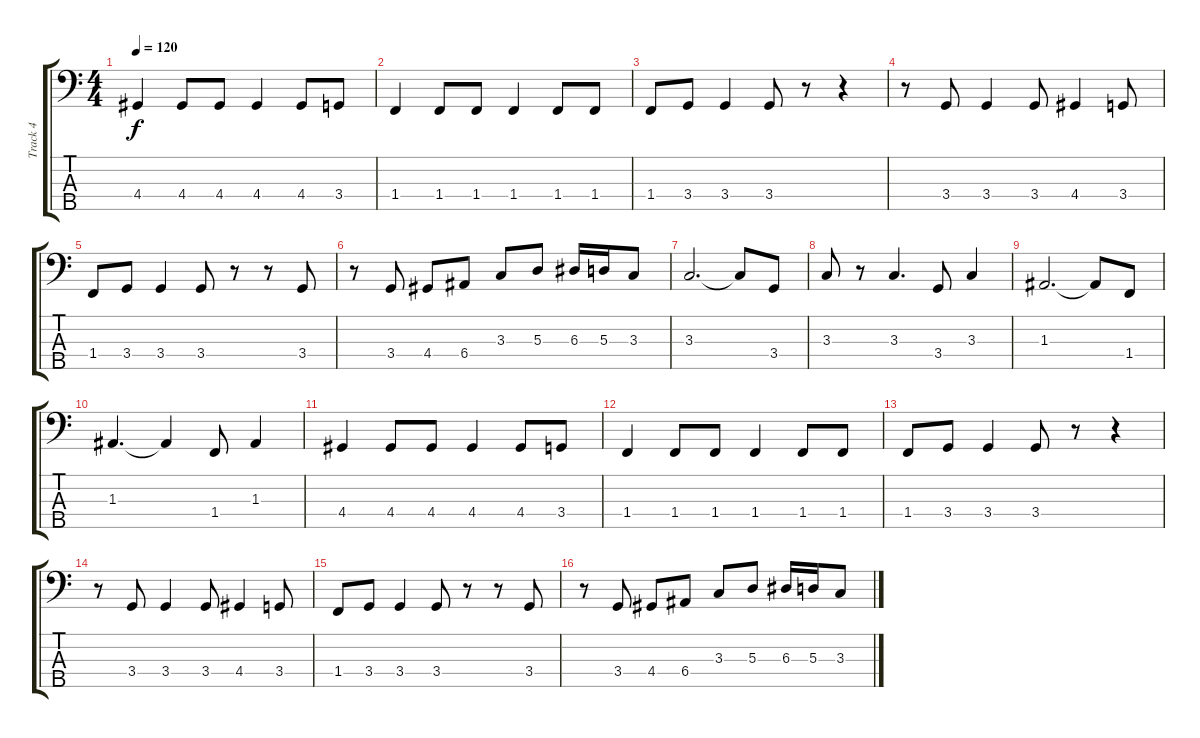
\track ("Track 4" "Track 4") {instrument electricbassfinger}
\staff {score tabs}
\tuning (G2 D2 A1 E1 B0) {hide}
\ts (4 4)
\tempo 120
\clef f4
\ks c
4.4.4{dy f} 4.4.8 4.4.8 4.4.4 4.4.8 3.4.8 |
1.4.4 1.4.8 1.4.8 1.4.4 1.4.8 1.4.8 |
1.4.8 3.4.8 3.4.4 3.4.8 r.8 r.4 |
r.8 3.4.8 3.4.4 3.4.8 4.4.4 3.4.8 |
1.4.8 3.4.8 3.4.4 3.4.8 r.8 r.8 3.4.8 |
r.8 3.4.8 4.4.8 6.4.8 3.3.8 5.3.8 6.3.16 5.3.16 3.3.8 |
3.3.2{d} 3.3{t}.8 3.4.8 |
3.3.8 r.8 3.3.4{d} 3.4.8 3.3.4 |
1.3.2{d} 1.3{t}.8 1.4.8 |
1.3.4{d} 1.3{t}.4 1.4.8 1.3.4 |
4.4.4 4.4.8 4.4.8 4.4.4 4.4.8 3.4.8 |
1.4.4 1.4.8 1.4.8 1.4.4 1.4.8 1.4.8 |
1.4.8 3.4.8 3.4.4 3.4.8 r.8 r.4 |
r.8 3.4.8 3.4.4 3.4.8 4.4.4 3.4.8 |
1.4.8 3.4.8 3.4.4 3.4.8 r.8 r.8 3.4.8 |
r.8 3.4.8 4.4.8 6.4.8 3.3.8 5.3.8 6.3.16 5.3.16 3.3.8
